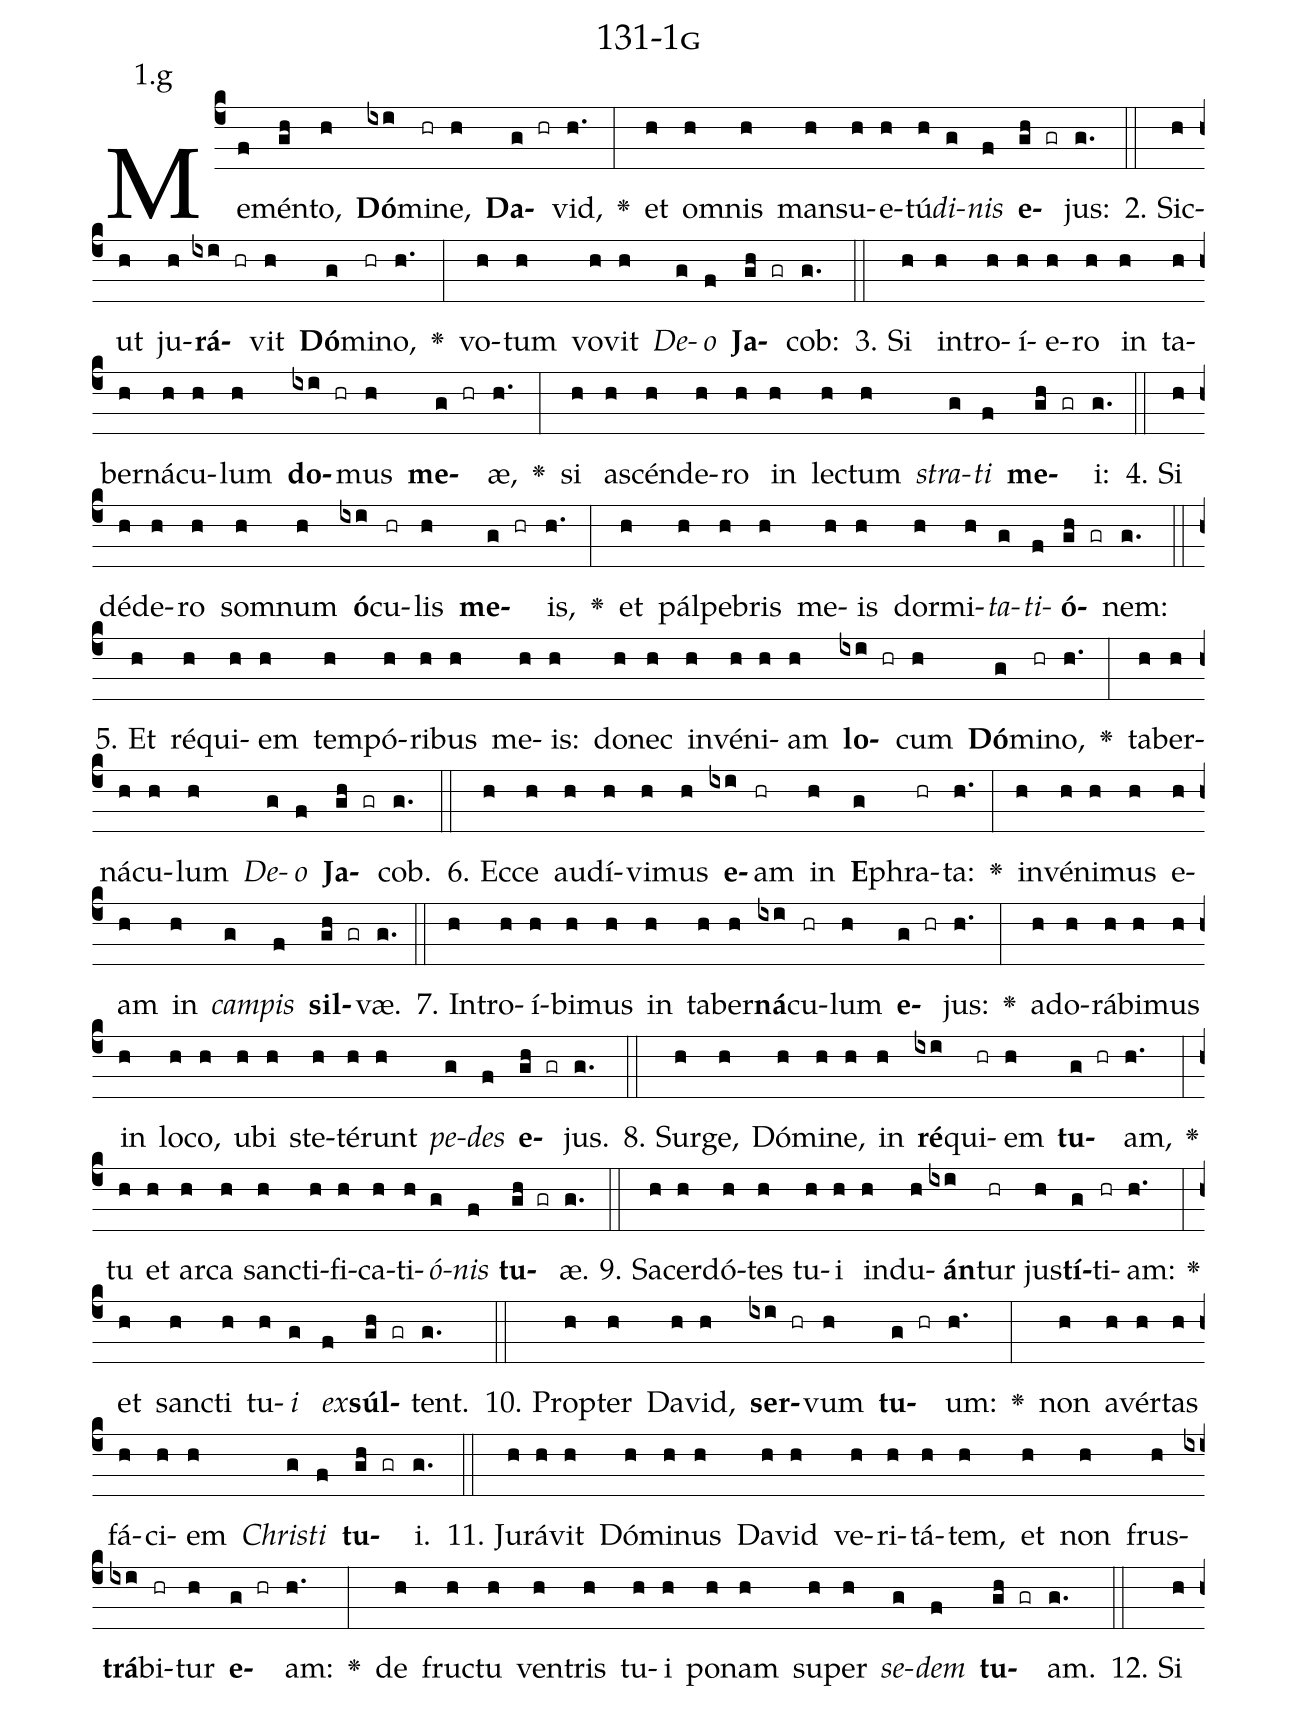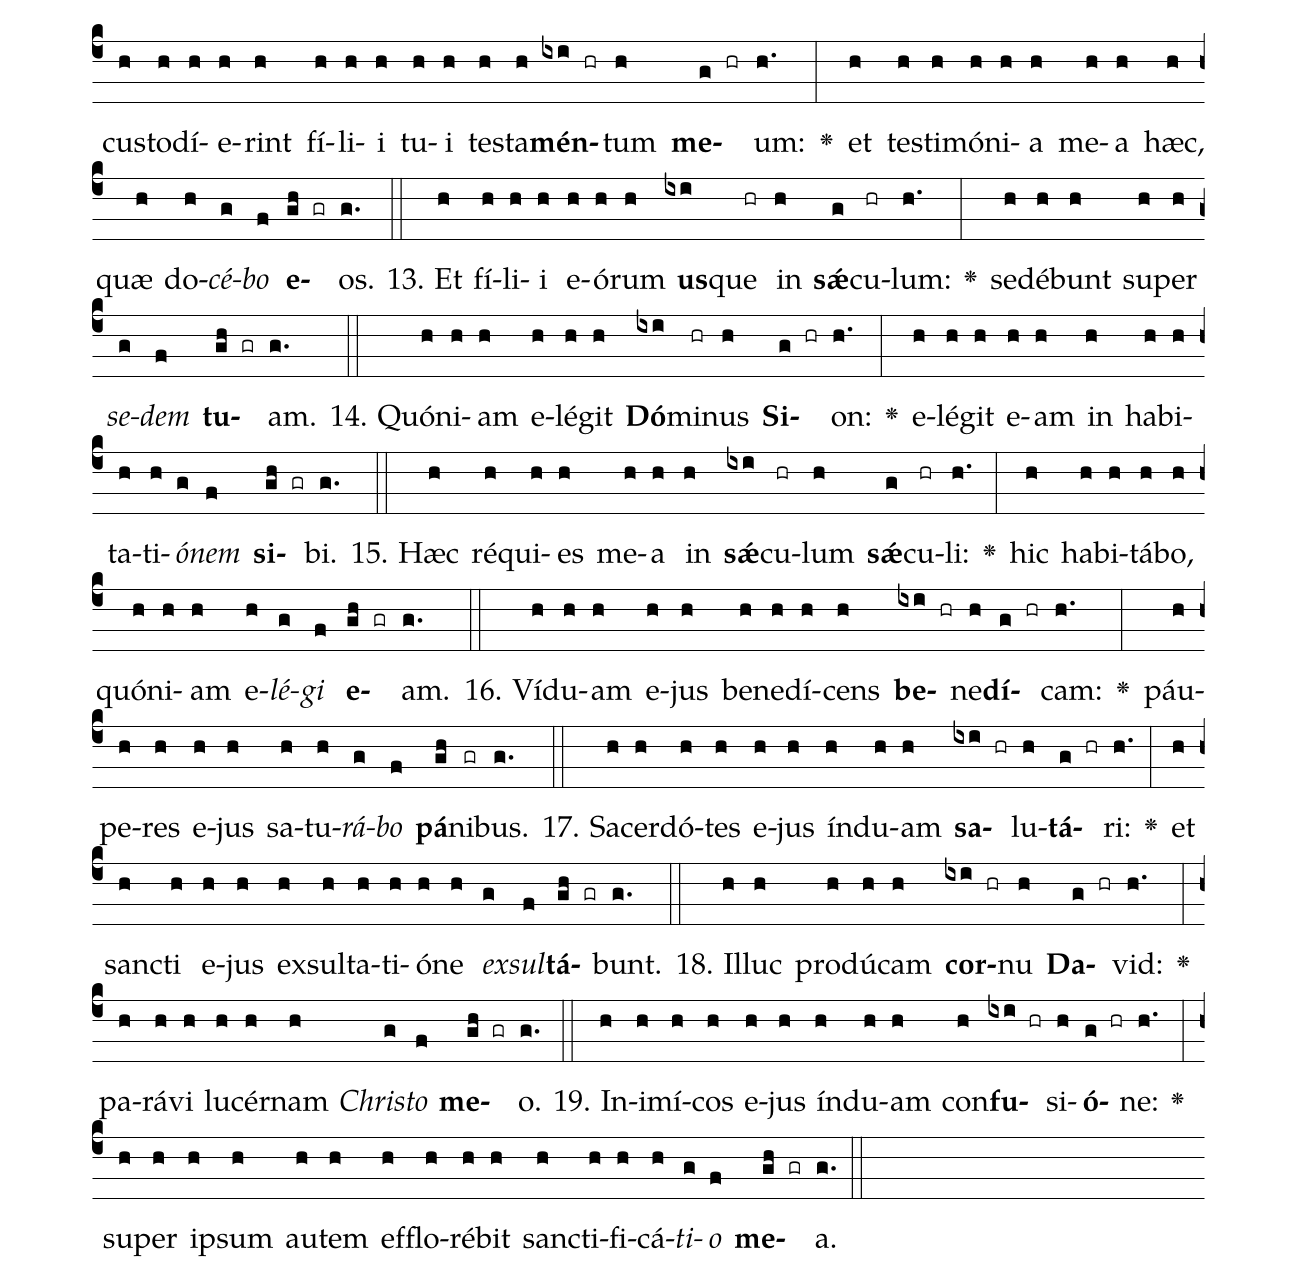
name: 131-1g;
annotation: 1.g;
%%
(c4)Me(f)mén(gh)to,(h) <b>Dó</b>(ixi)mi(hr)ne,(h) <b>Da</b>(g hr)vid,(h.) <v>\greheightstar</v>(:) et(h) om(h)nis(h) man(h)su(h)e(h)tú(h)<i>di</i>(g)<i>nis</i>(f) <b>e</b>(gh gr)jus:(g.) (::)
2. Sic(h)ut(h) ju(h)<b>rá</b>(ixi hr)vit(h) <b>Dó</b>(g)mi(hr)no,(h.) <v>\greheightstar</v>(:) vo(h)tum(h) vo(h)vit(h) <i>De</i>(g)<i>o</i>(f) <b>Ja</b>(gh gr)cob:(g.) (::)
3. Si(h) in(h)tro(h)í(h)e(h)ro(h) in(h) ta(h)ber(h)ná(h)cu(h)lum(h) <b>do</b>(ixi hr)mus(h) <b>me</b>(g hr)æ,(h.) <v>\greheightstar</v>(:) si(h) a(h)scén(h)de(h)ro(h) in(h) lec(h)tum(h) <i>stra</i>(g)<i>ti</i>(f) <b>me</b>(gh gr)i:(g.) (::)
4. Si(h) dé(h)de(h)ro(h) som(h)num(h) <b>ó</b>(ixi)cu(hr)lis(h) <b>me</b>(g hr)is,(h.) <v>\greheightstar</v>(:) et(h) pál(h)pe(h)bris(h) me(h)is(h) dor(h)mi(h)<i>ta</i>(g)<i>ti</i>(f)<b>ó</b>(gh gr)nem:(g.) (::)
5. Et(h) ré(h)qui(h)em(h) tem(h)pó(h)ri(h)bus(h) me(h)is:(h) do(h)nec(h) in(h)vé(h)ni(h)am(h) <b>lo</b>(ixi hr)cum(h) <b>Dó</b>(g)mi(hr)no,(h.) <v>\greheightstar</v>(:) ta(h)ber(h)ná(h)cu(h)lum(h) <i>De</i>(g)<i>o</i>(f) <b>Ja</b>(gh gr)cob.(g.) (::)
6. Ec(h)ce(h) au(h)dí(h)vi(h)mus(h) <b>e</b>(ixi)am(hr) in(h) <b>E</b>(g)phra(hr)ta:(h.) <v>\greheightstar</v>(:) in(h)vé(h)ni(h)mus(h) e(h)am(h) in(h) <i>cam</i>(g)<i>pis</i>(f) <b>sil</b>(gh gr)væ.(g.) (::)
7. In(h)tro(h)í(h)bi(h)mus(h) in(h) ta(h)ber(h)<b>ná</b>(ixi)cu(hr)lum(h) <b>e</b>(g hr)jus:(h.) <v>\greheightstar</v>(:) ad(h)o(h)rá(h)bi(h)mus(h) in(h) lo(h)co,(h) u(h)bi(h) ste(h)té(h)runt(h) <i>pe</i>(g)<i>des</i>(f) <b>e</b>(gh gr)jus.(g.) (::)
8. Sur(h)ge,(h) Dó(h)mi(h)ne,(h) in(h) <b>ré</b>(ixi)qui(hr)em(h) <b>tu</b>(g hr)am,(h.) <v>\greheightstar</v>(:) tu(h) et(h) ar(h)ca(h) sanc(h)ti(h)fi(h)ca(h)ti(h)<i>ó</i>(g)<i>nis</i>(f) <b>tu</b>(gh gr)æ.(g.) (::)
9. Sa(h)cer(h)dó(h)tes(h) tu(h)i(h) ind(h)u(h)<b>án</b>(ixi)tur(hr) jus(h)<b>tí</b>(g)ti(hr)am:(h.) <v>\greheightstar</v>(:) et(h) sanc(h)ti(h) tu(h)<i>i</i>(g) <i>ex</i>(f)<b>súl</b>(gh gr)tent.(g.) (::)
10. Prop(h)ter(h) Da(h)vid,(h) <b>ser</b>(ixi hr)vum(h) <b>tu</b>(g hr)um:(h.) <v>\greheightstar</v>(:) non(h) a(h)vér(h)tas(h) fá(h)ci(h)em(h) <i>Chris</i>(g)<i>ti</i>(f) <b>tu</b>(gh gr)i.(g.) (::)
11. Ju(h)rá(h)vit(h) Dó(h)mi(h)nus(h) Da(h)vid(h) ve(h)ri(h)tá(h)tem,(h) et(h) non(h) frus(h)<b>trá</b>(ixi)bi(hr)tur(h) <b>e</b>(g hr)am:(h.) <v>\greheightstar</v>(:) de(h) fruc(h)tu(h) ven(h)tris(h) tu(h)i(h) po(h)nam(h) su(h)per(h) <i>se</i>(g)<i>dem</i>(f) <b>tu</b>(gh gr)am.(g.) (::)
12. Si(h) cus(h)to(h)dí(h)e(h)rint(h) fí(h)li(h)i(h) tu(h)i(h) tes(h)ta(h)<b>mén</b>(ixi hr)tum(h) <b>me</b>(g hr)um:(h.) <v>\greheightstar</v>(:) et(h) tes(h)ti(h)mó(h)ni(h)a(h) me(h)a(h) hæc,(h) quæ(h) do(h)<i>cé</i>(g)<i>bo</i>(f) <b>e</b>(gh gr)os.(g.) (::)
13. Et(h) fí(h)li(h)i(h) e(h)ó(h)rum(h) <b>us</b>(ixi)que(hr) in(h) <b>sǽ</b>(g)cu(hr)lum:(h.) <v>\greheightstar</v>(:) se(h)dé(h)bunt(h) su(h)per(h) <i>se</i>(g)<i>dem</i>(f) <b>tu</b>(gh gr)am.(g.) (::)
14. Quón(h)i(h)am(h) e(h)lé(h)git(h) <b>Dó</b>(ixi)mi(hr)nus(h) <b>Si</b>(g hr)on:(h.) <v>\greheightstar</v>(:) e(h)lé(h)git(h) e(h)am(h) in(h) ha(h)bi(h)ta(h)ti(h)<i>ó</i>(g)<i>nem</i>(f) <b>si</b>(gh gr)bi.(g.) (::)
15. Hæc(h) ré(h)qui(h)es(h) me(h)a(h) in(h) <b>sǽ</b>(ixi)cu(hr)lum(h) <b>sǽ</b>(g)cu(hr)li:(h.) <v>\greheightstar</v>(:) hic(h) ha(h)bi(h)tá(h)bo,(h) quón(h)i(h)am(h) e(h)<i>lé</i>(g)<i>gi</i>(f) <b>e</b>(gh gr)am.(g.) (::)
16. Ví(h)du(h)am(h) e(h)jus(h) be(h)ne(h)dí(h)cens(h) <b>be</b>(ixi hr)ne(h)<b>dí</b>(g hr)cam:(h.) <v>\greheightstar</v>(:) páu(h)pe(h)res(h) e(h)jus(h) sa(h)tu(h)<i>rá</i>(g)<i>bo</i>(f) <b>pá</b>(gh)ni(gr)bus.(g.) (::)
17. Sa(h)cer(h)dó(h)tes(h) e(h)jus(h) índ(h)u(h)am(h) <b>sa</b>(ixi hr)lu(h)<b>tá</b>(g hr)ri:(h.) <v>\greheightstar</v>(:) et(h) sanc(h)ti(h) e(h)jus(h) ex(h)sul(h)ta(h)ti(h)ó(h)ne(h) <i>ex</i>(g)<i>sul</i>(f)<b>tá</b>(gh gr)bunt.(g.) (::)
18. Il(h)luc(h) pro(h)dú(h)cam(h) <b>cor</b>(ixi hr)nu(h) <b>Da</b>(g hr)vid:(h.) <v>\greheightstar</v>(:) pa(h)rá(h)vi(h) lu(h)cér(h)nam(h) <i>Chris</i>(g)<i>to</i>(f) <b>me</b>(gh gr)o.(g.) (::)
19. In(h)i(h)mí(h)cos(h) e(h)jus(h) índ(h)u(h)am(h) con(h)<b>fu</b>(ixi hr)si(h)<b>ó</b>(g hr)ne:(h.) <v>\greheightstar</v>(:) su(h)per(h) ip(h)sum(h) au(h)tem(h) ef(h)flo(h)ré(h)bit(h) sanc(h)ti(h)fi(h)cá(h)<i>ti</i>(g)<i>o</i>(f) <b>me</b>(gh gr)a.(g.) (::)
